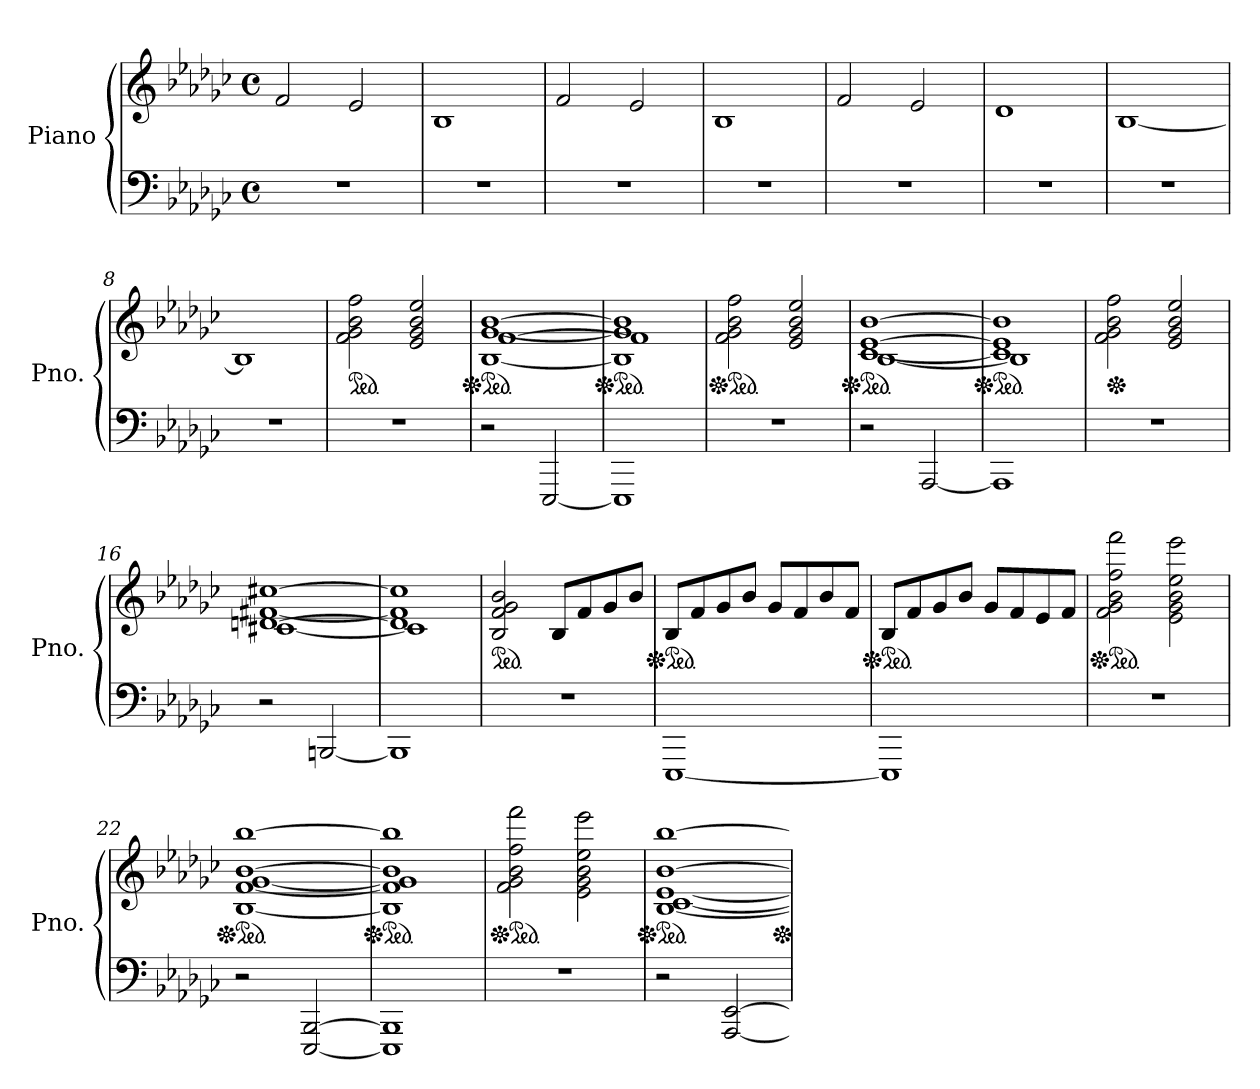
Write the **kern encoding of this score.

**kern	**kern
*part1	*part1
*staff2	*staff1
*I"Piano	*
*I'Pno.	*
*clefF4	*clefG2
*k[b-e-a-d-g-c-]	*k[b-e-a-d-g-c-]
*M4/4	*M4/4
*met(c)	*met(c)
*MM80	*MM80
=1	=1
1r	2f/
.	2e-/
=2	=2
1r	1B-
=3	=3
1r	2f/
.	2e-/
=4	=4
1r	1B-
=5	=5
1r	2f/
.	2e-/
=6	=6
1r	1d-
=7	=7
1r	[1B-
=8	=8
1r	1B-]
=9	=9
*	*ped
1r	2f\ 2g-\ 2b-\ 2ff\
.	2e-/ 2g-/ 2b-/ 2ee-/
=10	=10
*	*Xped
*	*ped
*	*^
*	*	*^
*	*	*	*^
2r	[1b-	[1g-	[1f	[1B-
[2EEE-/	.	.	.	.
=11	=11	=11	=11	=11
*	*Xped	*	*	*
*	*ped	*	*	*
1EEE-]	1b-]	1g-]	1f]	1B-]
*	*v	*v	*v	*v
=12	=12
*	*Xped
*	*ped
1r	2f\ 2g-\ 2b-\ 2ff\
.	2e-/ 2g-/ 2b-/ 2ee-/
=13	=13
*	*Xped
*	*ped
*	*^
*	*	*^
*	*	*	*^
2r	[1b-	[1c-	[1e-	[1B-
[2AAA-/	.	.	.	.
!!LO:LB:g=z	!!	!!	!!
=14	=14	=14	=14	=14
*	*Xped	*	*	*
*	*ped	*	*	*
1AAA-]	1b-]	1c-]	1e-]	1B-]
*	*v	*v	*v	*v
=15	=15
*	*Xped
1r	2f\ 2g-\ 2b-\ 2ff\
.	2e-/ 2g-/ 2b-/ 2ee-/
=16	=16
*	*^
*	*	*^
*	*	*	*^
2r	[1cc#X	[1f#X	[1dn	[1c#X
[2BBBn/	.	.	.	.
=17	=17	=17	=17	=17
1BBB]	1cc#]	1f#]	1d]	1c#]
*	*v	*v	*v	*v
=18	=18
*	*ped
1r	2B-/ 2f/ 2g-/ 2b-/
.	8B-/L
.	8f/
.	8g-/
.	8b-/J
=19	=19
*	*Xped
*	*ped
[1EEE-	8B-/L
.	8f/
.	8g-/
.	8b-/J
.	8g-/L
.	8f/
.	8b-/
.	8f/J
=20	=20
*	*Xped
*	*ped
1EEE-]	8B-/L
.	8f/
.	8g-/
.	8b-/J
.	8g-/L
.	8f/
.	8e-/
.	8f/J
!!LO:LB:g=z
=21	=21
*	*Xped
*	*ped
1r	2f\ 2g-\ 2b-\ 2ff\ 2fff\
.	2e-\ 2g-\ 2b-\ 2ee-\ 2eee-\
=22	=22
*	*Xped
*	*ped
2r	[1B- [1f [1g- [1b- [1bb-
[2EEE-/ [2BBB-/	.
=23	=23
*	*Xped
*	*ped
1EEE-] 1BBB-]	1B-] 1f] 1g-] 1b-] 1bb-]
=24	=24
*	*Xped
*	*ped
1r	2f\ 2g-\ 2b-\ 2ff\ 2fff\
.	2e-\ 2g-\ 2b-\ 2ee-\ 2eee-\
=25	=25
*	*Xped
*	*ped
2r	[1B- [1c- [1e- [1b- [1bb-
[2AAA-/ [2EE-/	.
*	*Xped
=	=
*-	*-
